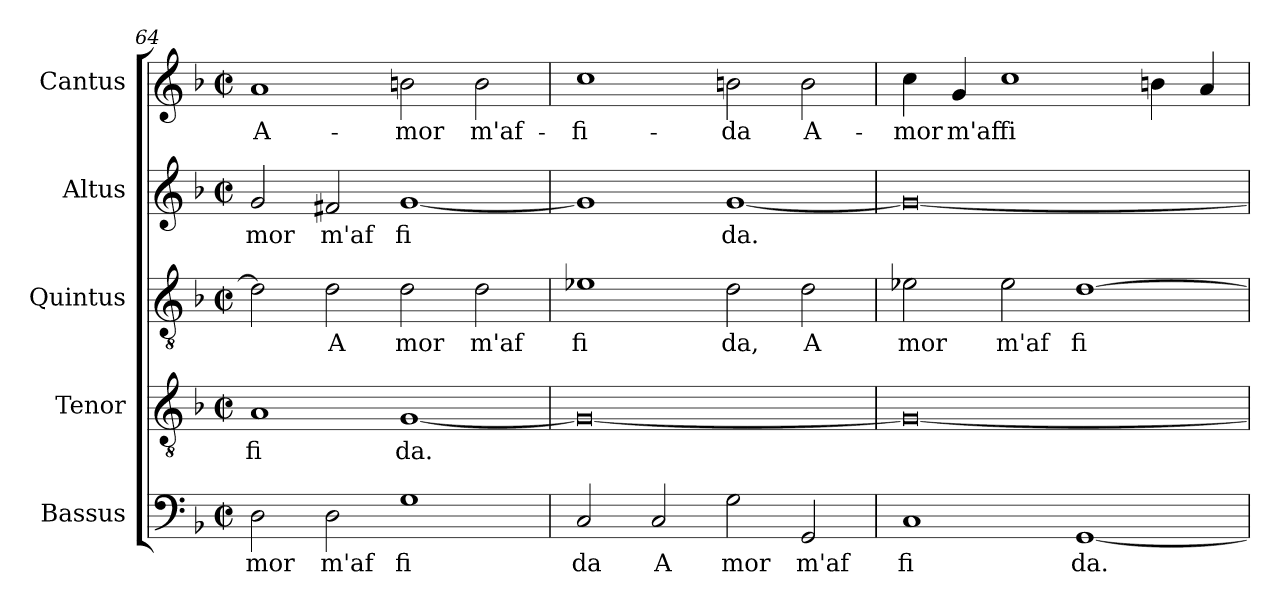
**kern	**text	**kern	**text	**kern	**text	**kern	**text	**kern	**text
*part5	*part5	*part4	*part4	*part3	*part3	*part2	*part2	*part1	*part1
*staff5	*staff5	*staff4	*staff4	*staff3	*staff3	*staff2	*staff2	*staff1	*staff1
*I"Bassus	*	*I"Tenor	*	*I"Quintus	*	*I"Altus	*	*I"Cantus	*
*clefF4	*	*clefGv2	*	*clefGv2	*	*clefG2	*	*clefG2	*
*k[b-]	*	*k[b-]	*	*k[b-]	*	*k[b-]	*	*k[b-]	*
*F:	*	*F:	*	*F:	*	*F:	*	*F:	*
*M2/2	*	*M2/2	*	*M2/2	*	*M2/2	*	*M2/2	*
*met(c|)	*	*met(c|)	*	*met(c|)	*	*met(c|)	*	*met(c|)	*
=64	=64	=64	=64	=64	=64	=64	=64	=64	=64
!	!LO:LY:b:cj	!	!LO:LY:b:cj	!	!LO:LY:b:cj	!	!LO:LY:b:cj	!	!LO:LY:b:cj
2D\	mor	1A	fi	2d\]	.	2g/	mor	1a	A-
!	!LO:LY:b:cj	!	!	!	!LO:LY:b:cj	!	!LO:LY:b:cj	!	!
2D\	m'af	.	.	2d\	A	2f#X/	m'af	.	.
!	!LO:LY:b:cj	!	!LO:LY:b:cj	!	!LO:LY:b:cj	!	!LO:LY:b:cj	!	!LO:LY:b:cj
1G	fi	[<1G	da.	2d\	mor	[<1g	fi	2bn\	-mor
!	!	!	!	!	!LO:LY:b:cj	!	!	!	!LO:LY:b:cj
.	.	.	.	2d\	m'af	.	.	2b\	m'af-
=65	=65	=65	=65	=65	=65	=65	=65	=65	=65
!	!LO:LY:b:cj	!	!LO:LY:b:cj	!	!LO:LY:b:cj	!	!LO:LY:b:cj	!	!LO:LY:b:cj
2C/	da	0G_<	.	1e-X	fi	1g]	.	1cc	-fi-
!	!LO:LY:b:cj	!	!	!	!	!	!	!	!
2C/	A	.	.	.	.	.	.	.	.
!	!LO:LY:b:cj	!	!	!	!LO:LY:b:cj	!	!LO:LY:b:cj	!	!LO:LY:b:cj
2G\	mor	.	.	2d\	da,	[<1g	da.	2b\	-da
!	!LO:LY:b:cj	!	!	!	!LO:LY:b:cj	!	!	!	!LO:LY:b:cj
2GG/	m'af	.	.	2d\	A	.	.	2b\	A-
=66	=66	=66	=66	=66	=66	=66	=66	=66	=66
!	!LO:LY:b:cj	!	!LO:LY:b:cj	!	!LO:LY:b:cj	!	!LO:LY:b:cj	!	!LO:LY:b:cj
1C	fi	0G_<	.	2e-\	mor	0g_<	.	4cc\	-mor
!	!	!	!	!	!	!	!	!	!LO:LY:b:cj
.	.	.	.	.	.	.	.	4g/	m'affi-
!	!	!	!	!	!LO:LY:b:cj	!	!	!	!LO:LY:b:cj
.	.	.	.	2e-\	m'af	.	.	1cc	--
!	!LO:LY:b:cj	!	!	!	!LO:LY:b:cj	!	!	!	!
[<1GG	da.	.	.	[>1d	fi	.	.	.	.
!	!	!	!	!	!	!	!	!	!LO:LY:b:cj
.	.	.	.	.	.	.	.	4bn\	--
!	!	!	!	!	!	!	!	!	!LO:LY:b:cj
.	.	.	.	.	.	.	.	4a/	--
=	=	=	=	=	=	=	=	=	=
*-	*-	*-	*-	*-	*-	*-	*-	*-	*-
